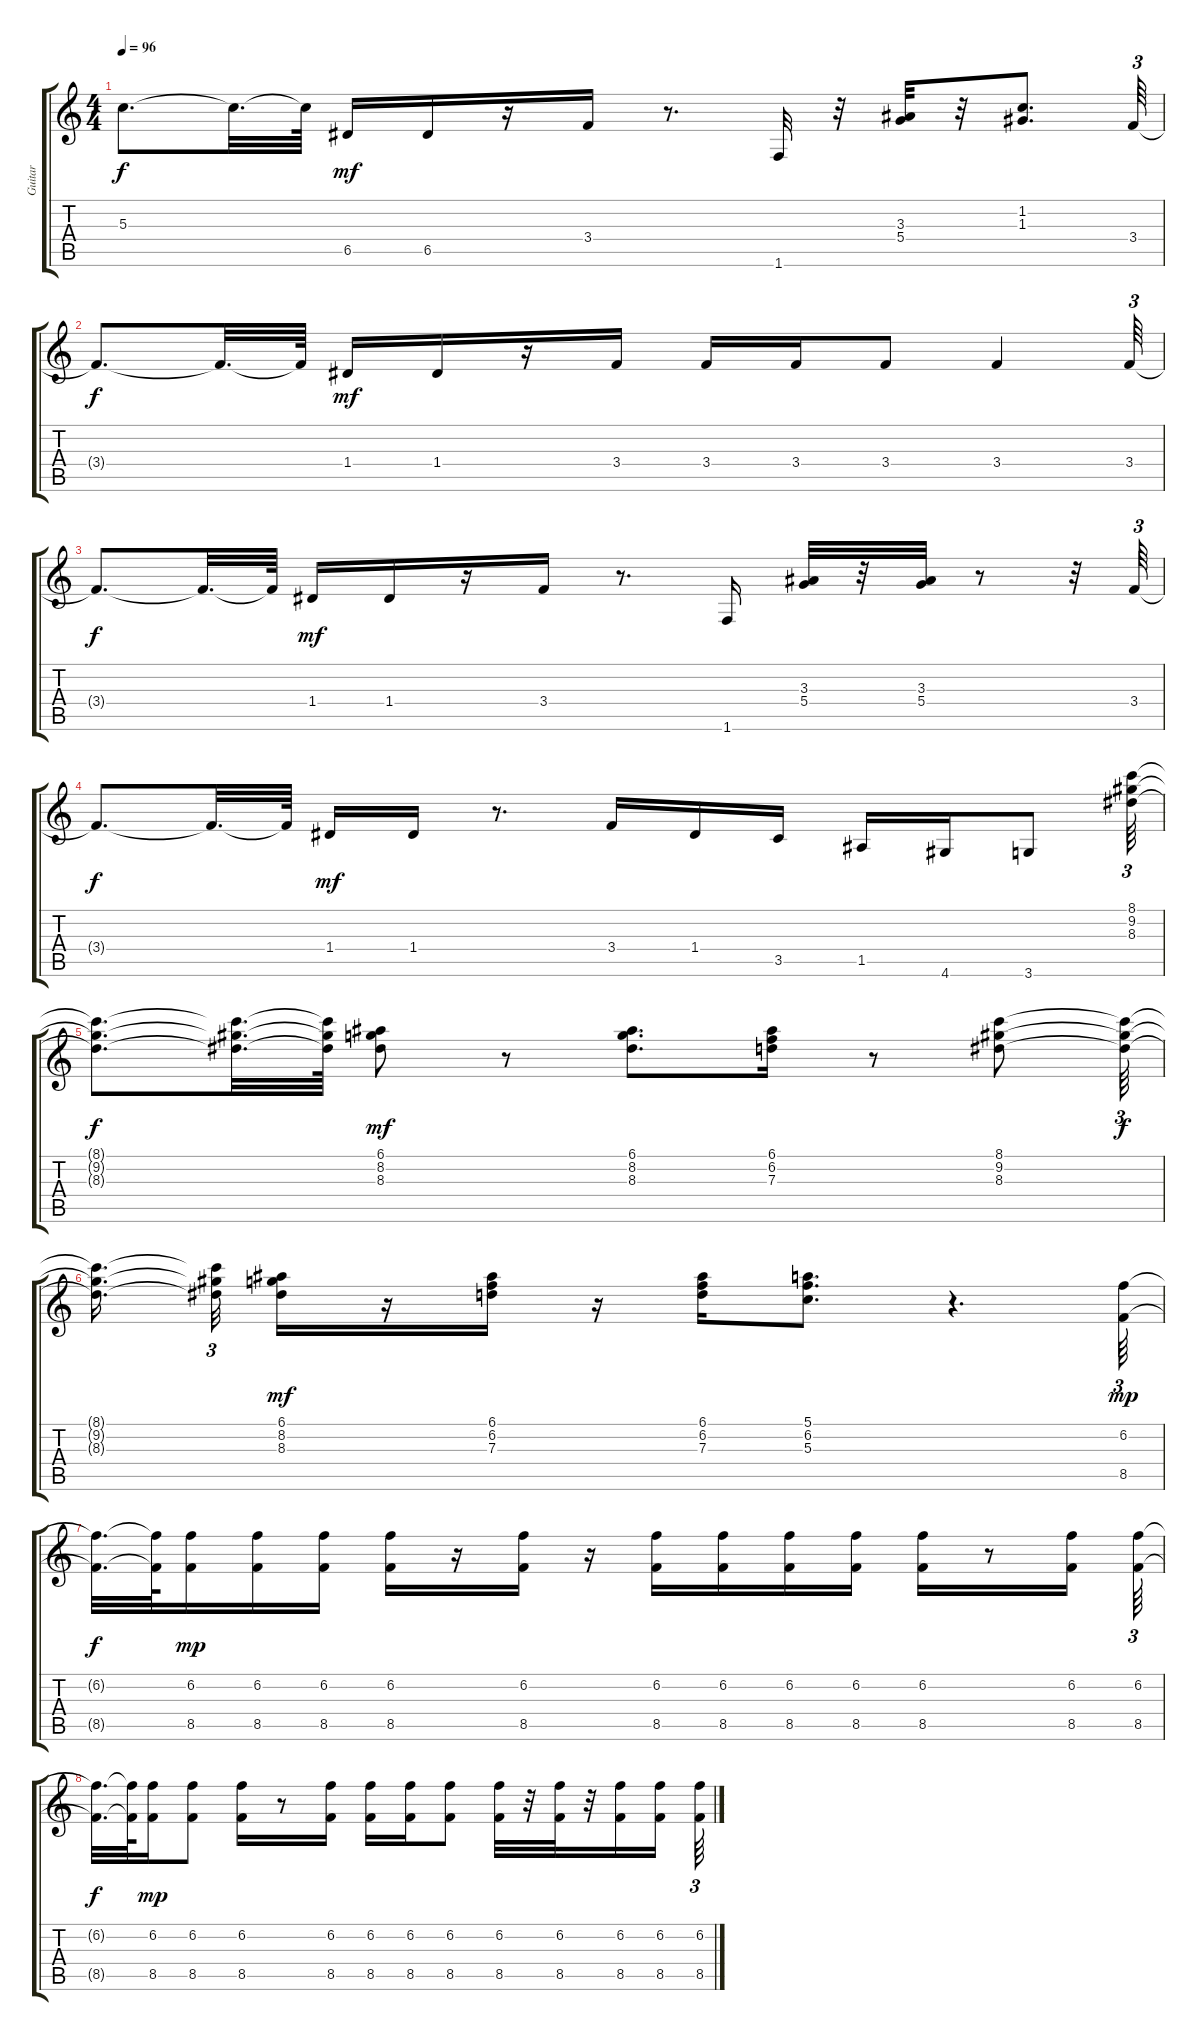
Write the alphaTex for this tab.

\track ("Guitar" "Guitar") {instrument overdrivenguitar}
\staff {score tabs}
\tuning (E4 B3 G3 D3 A2 E2) {hide}
\ts (4 4)
\tempo 96
\clef g2
\ks c
5.3{t}.8{d dy f} 5.3{t}.32{d} 5.3{t}.64 6.5.16{dy mf} 6.5.16 r.16 3.4.16 r.8{d} 1.6.32 r.32 (3.3 5.4).32 r.32 (1.2 1.3).8{d} 3.4.64{tu (3 2)} |
3.4{t}.8{d dy f} 3.4{t}.32{d} 3.4{t}.64 1.4.16{dy mf} 1.4.16 r.16 3.4.16 3.4.16 3.4.16 3.4.8 3.4.4 3.4.64{tu (3 2)} |
3.4{t}.8{d dy f} 3.4{t}.32{d} 3.4{t}.64 1.4.16{dy mf} 1.4.16 r.16 3.4.16 r.8{d} 1.6.16 (3.3 5.4).32 r.32 (3.3 5.4).32 r.8 r.32 3.4.64{tu (3 2)} |
3.4{t}.8{d dy f} 3.4{t}.32{d} 3.4{t}.64 1.4.16{dy mf} 1.4.16 r.8{d} 3.4.16 1.4.16 3.5.16 1.5.16 4.6.16 3.6.8 (8.1 9.2 8.3).64{tu (3 2)} |
(8.1{t} 9.2{t} 8.3{t}).8{d dy f} (8.1{t} 9.2{t} 8.3{t}).32{d} (8.1{t} 9.2{t} 8.3{t}).64 (6.1 8.2 8.3).8{dy mf} r.8 (6.1 8.2 8.3).8{d} (6.1 6.2 7.3).16 r.8 (8.1 9.2 8.3).8 (8.1{t} 9.2{t} 8.3{t}).64{tu (3 2) dy f} |
(8.1{t} 9.2{t} 8.3{t}).16{d beam splitsecondary} (8.1{t} 9.2{t} 8.3{t}).32{tu (3 2)} (6.1 8.2 8.3).16{dy mf} r.16 (6.1 6.2 7.3).16 r.16 (6.1 6.2 7.3).16 (5.1 6.2 5.3).8{d} r.4{d} (6.2 8.5).64{tu (3 2) dy mp} |
(6.2{t} 8.5{t}).32{d dy f} (6.2{t} 8.5{t}).64 (6.2 8.5).16{dy mp} (6.2 8.5).16 (6.2 8.5).16 (6.2 8.5).16 r.16 (6.2 8.5).16 r.16 (6.2 8.5).16 (6.2 8.5).16 (6.2 8.5).16 (6.2 8.5).16 (6.2 8.5).16 r.8 (6.2 8.5).16 (6.2 8.5).64{tu (3 2)} |
(6.2{t} 8.5{t}).32{d dy f} (6.2{t} 8.5{t}).64 (6.2 8.5).16{dy mp} (6.2 8.5).8 (6.2 8.5).16 r.8 (6.2 8.5).16 (6.2 8.5).16 (6.2 8.5).16 (6.2 8.5).8 (6.2 8.5).32 r.32 (6.2 8.5).32 r.32 (6.2 8.5).16 (6.2 8.5).16 (6.2 8.5).64{tu (3 2)}
